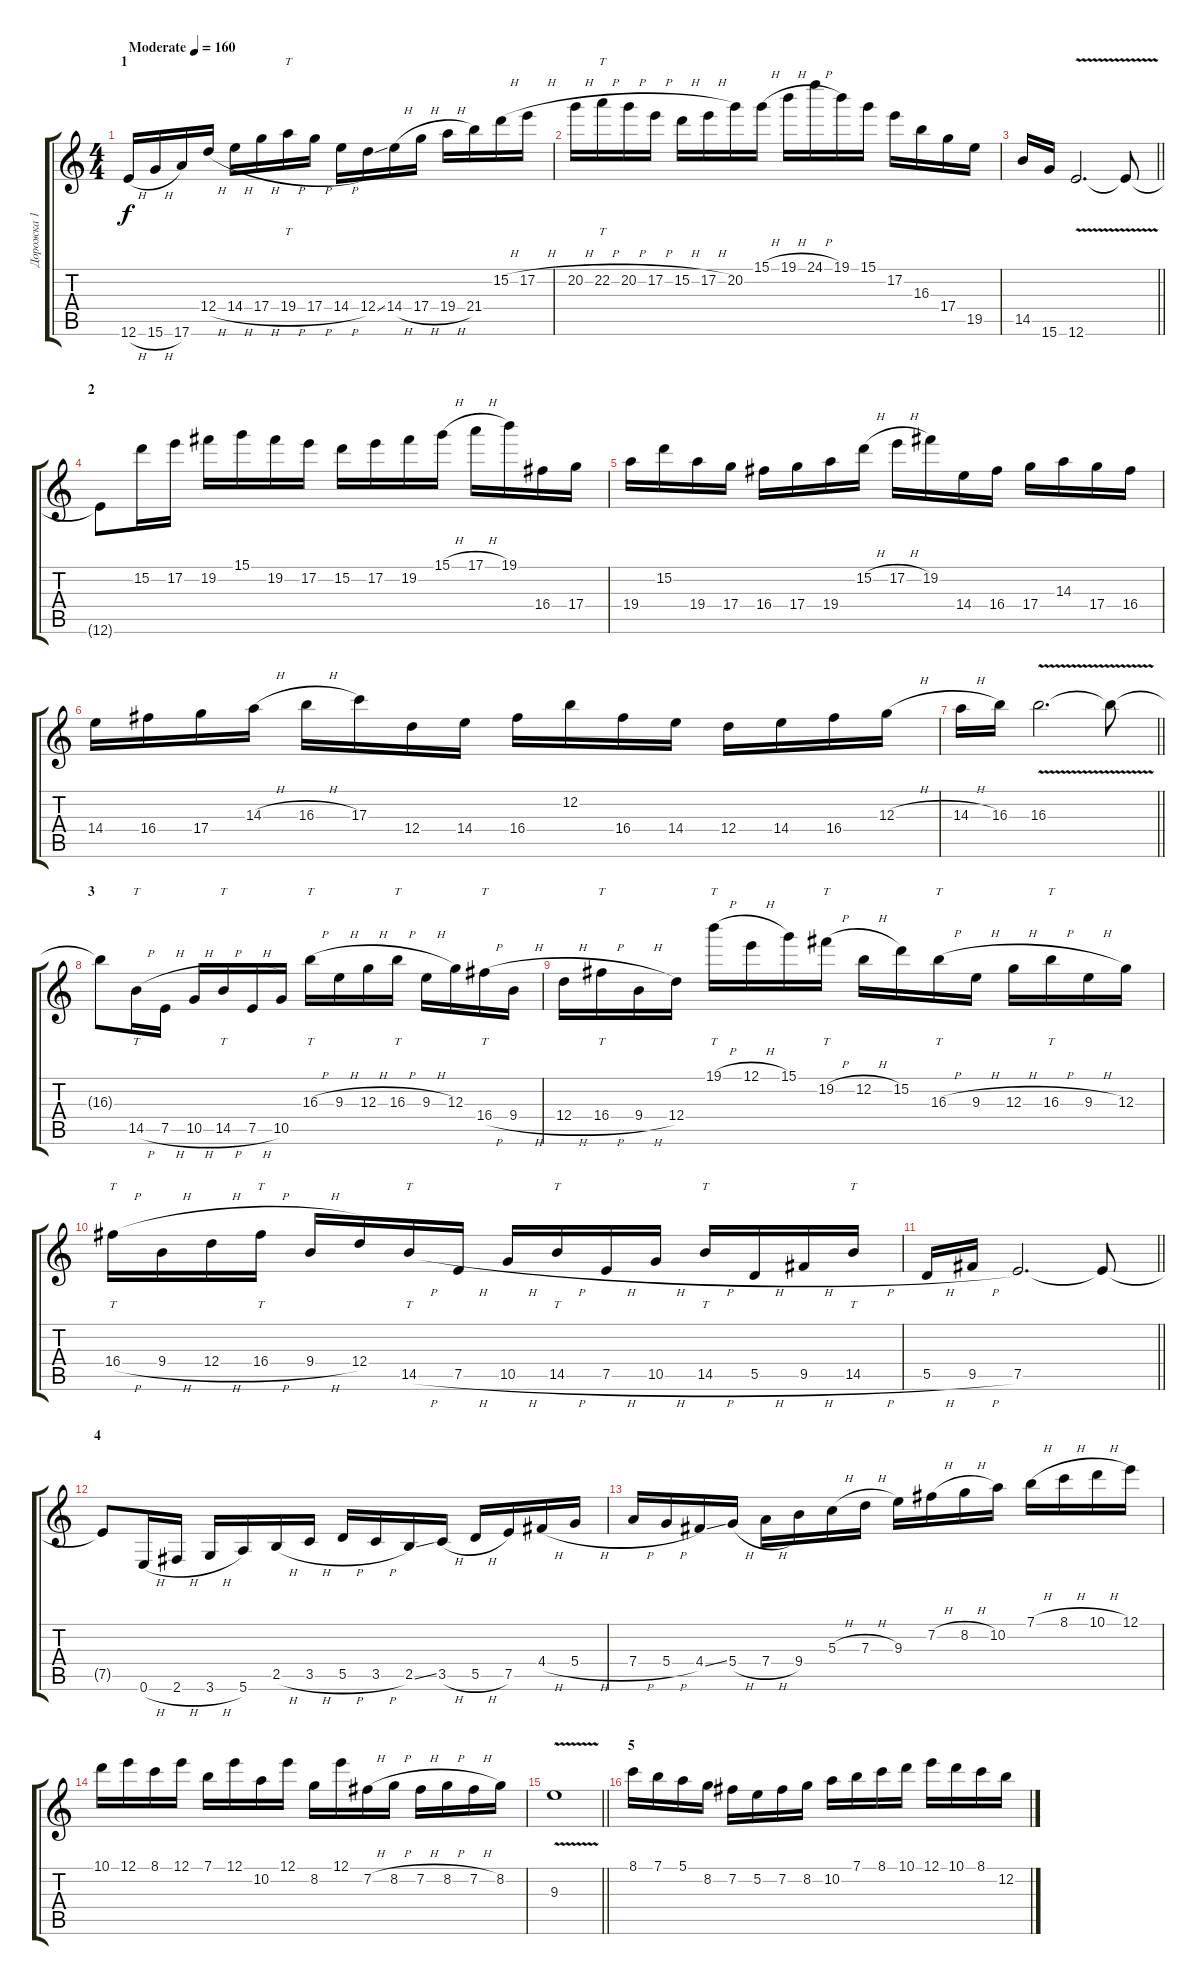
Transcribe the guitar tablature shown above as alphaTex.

\track ("Дорожка 1" "Дорожка 1") {instrument overdrivenguitar}
\staff {score tabs}
\tuning (E4 B3 G3 D3 A2 E2) {hide}
\ts (4 4)
\section ("" "1")
\tempo (160 "Moderate")
\clef g2
\ks c
12.6{h}.16{dy f instrument overdrivenguitar} 15.6{h}.16 17.6.16 12.4{h}.16 14.4{h}.16 17.4{h}.16 19.4{h}.16{tt} 17.4{h}.16 14.4{h}.16 12.4{ss}.16 14.4{h}.16 17.4{h}.16 19.4{h}.16 21.4.16 15.2{h}.16 17.2{h}.16 |
20.2{h}.16 22.2{h}.16{tt} 20.2{h}.16 17.2{h}.16 15.2{h}.16 17.2{h}.16 20.2.16 15.1{h}.16 19.1{h}.16 24.1{h}.16 19.1.16 15.1.16 17.2.16 16.3.16 17.4.16 19.5.16 |
\barLineRight lightlight
14.5.16 15.6.16 12.6{v}.2{d} 12.6{t}.8 |
\section ("" "2")
12.6{t}.8 15.2.16 17.2.16 19.2.16 15.1.16 19.2.16 17.2.16 15.2.16 17.2.16 19.2.16 15.1{h}.16 17.1{h}.16 19.1.16 16.4.16 17.4.16 |
19.4.16 15.2.16 19.4.16 17.4.16 16.4.16 17.4.16 19.4.16 15.2{h}.16 17.2{h}.16 19.2.16 14.4.16 16.4.16 17.4.16 14.3.16 17.4.16 16.4.16 |
14.4.16 16.4.16 17.4.16 14.3{h}.16 16.3{h}.16 17.3.16 12.4.16 14.4.16 16.4.16 12.2.16 16.4.16 14.4.16 12.4.16 14.4.16 16.4.16 12.3{h}.16 |
\barLineRight lightlight
14.3{h}.16 16.3.16 16.3{v}.2{d} 16.3{t}.8 |
\section ("" "3")
16.3{t}.8 14.5{h}.16{tt} 7.5{h}.16 10.5{h}.16 14.5{h}.16{tt} 7.5{h}.16 10.5.16 16.3{h}.16{tt} 9.3{h}.16 12.3{h}.16 16.3{h}.16{tt} 9.3{h}.16 12.3.16 16.4{h}.16{tt} 9.4{h}.16 |
12.4{h}.16 16.4{h}.16{tt} 9.4{h}.16 12.4.16 19.1{h}.16{tt} 12.1{h}.16 15.1.16 19.2{h}.16{tt} 12.2{h}.16 15.2.16 16.3{h}.16{tt} 9.3{h}.16 12.3{h}.16 16.3{h}.16{tt} 9.3{h}.16 12.3.16 |
16.4{h}.16{tt} 9.4{h}.16 12.4{h}.16 16.4{h}.16{tt} 9.4{h}.16 12.4.16 14.5{h}.16{tt} 7.5{h}.16 10.5{h}.16 14.5{h}.16{tt} 7.5{h}.16 10.5{h}.16 14.5{h}.16{tt} 5.5{h}.16 9.5{h}.16 14.5{h}.16{tt} |
\barLineRight lightlight
5.5{h}.16 9.5{h}.16 7.5.2{d} 7.5{t}.8 |
\section ("" "4")
7.5{t}.8 0.6{h}.16 2.6{h}.16 3.6{h}.16 5.6.16 2.5{h}.16 3.5{h}.16 5.5{h}.16 3.5{h}.16 2.5{ss}.16 3.5{h}.16 5.5{h}.16 7.5.16 4.4{h}.16 5.4{h}.16 |
7.4{h}.16 5.4{h}.16 4.4{ss}.16 5.4{h}.16 7.4{h}.16 9.4.16 5.3{h}.16 7.3{h}.16 9.3.16 7.2{h}.16 8.2{h}.16 10.2.16 7.1{h}.16 8.1{h}.16 10.1{h}.16 12.1.16 |
10.1.16 12.1.16 8.1.16 12.1.16 7.1.16 12.1.16 10.2.16 12.1.16 8.2.16 12.1.16 7.2{h}.16 8.2{h}.16 7.2{h}.16 8.2{h}.16 7.2{h}.16 8.2.16 |
\barLineRight lightlight
9.3{v}.1 |
\section ("" "5")
8.1.16 7.1.16 5.1.16 8.2.16 7.2.16 5.2.16 7.2.16 8.2.16 10.2.16 7.1.16 8.1.16 10.1.16 12.1.16 10.1.16 8.1.16 12.2.16
